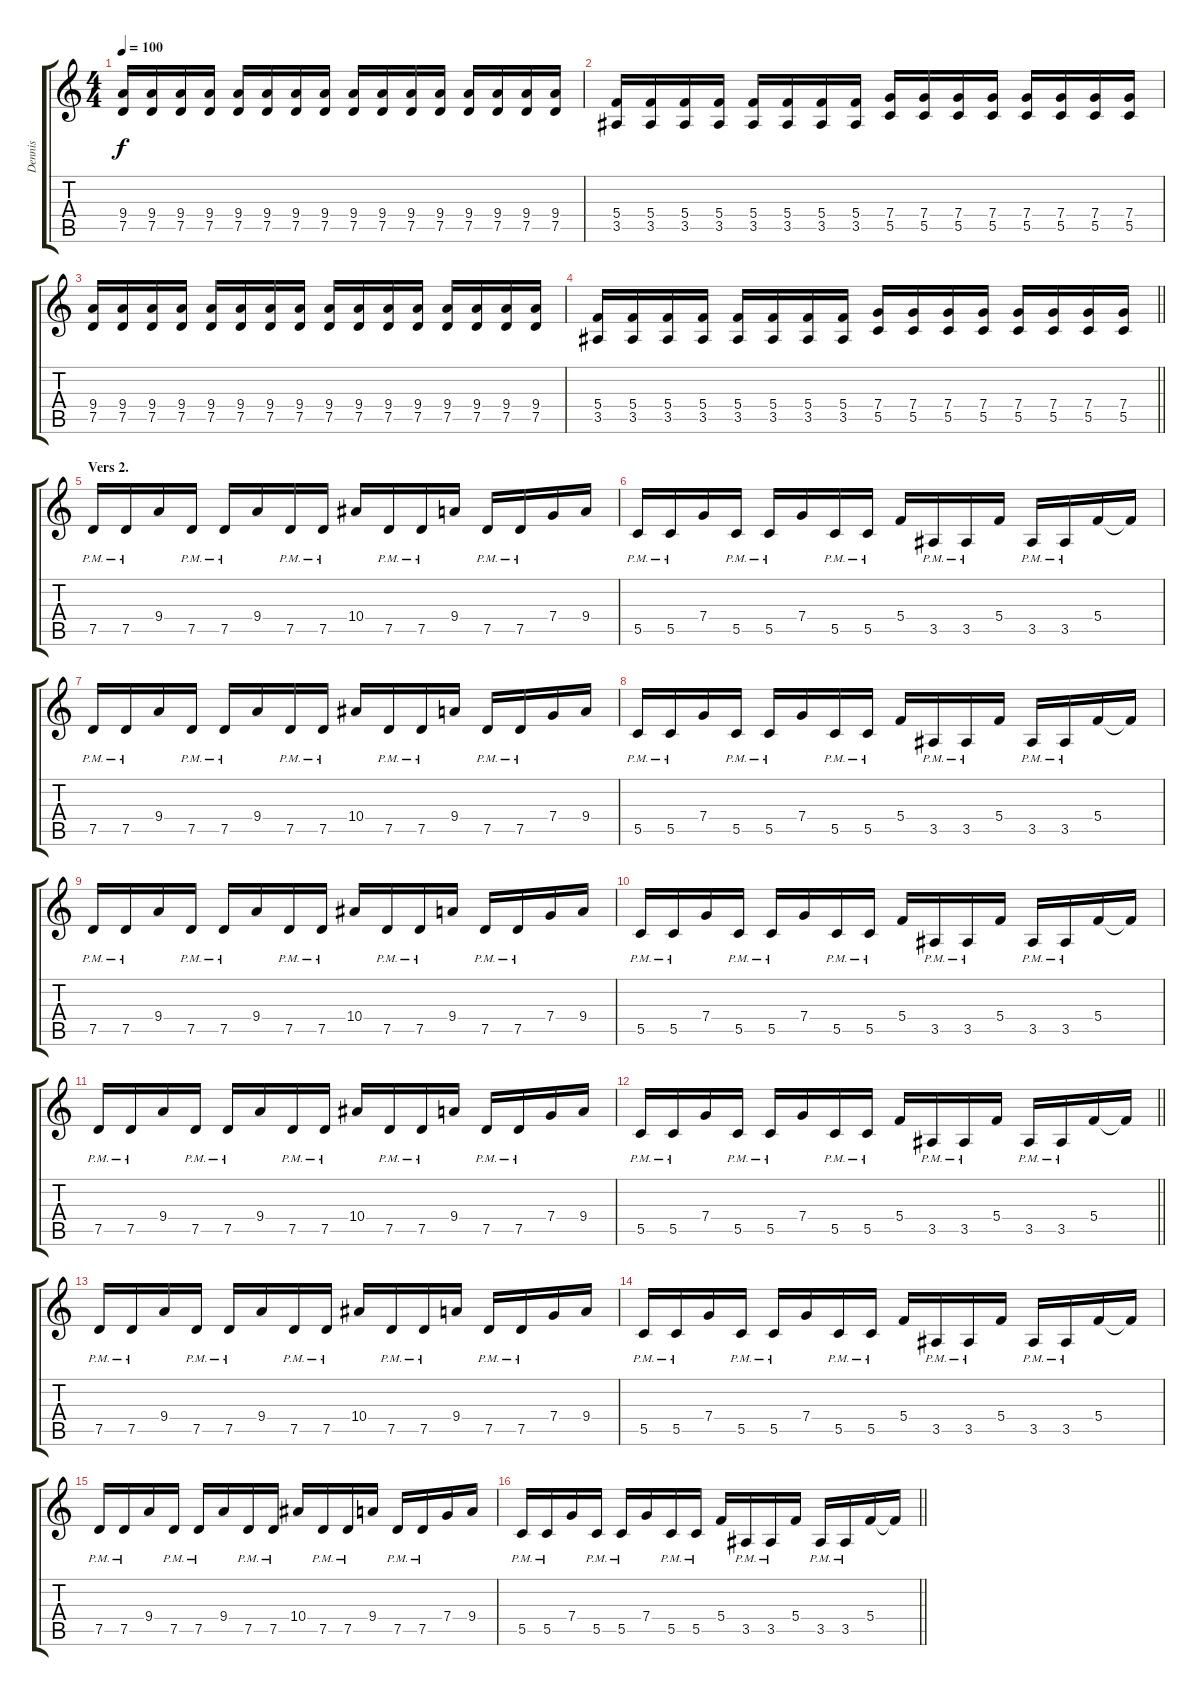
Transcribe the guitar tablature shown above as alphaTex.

\track ("Dennis" "Dennis") {instrument distortionguitar}
\staff {score tabs}
\tuning (D4 A3 F3 C3 G2 D2) {hide}
\ts (4 4)
\tempo 100
\clef g2
\ks c
(9.4 7.5).16{dy f} (9.4 7.5).16 (9.4 7.5).16 (9.4 7.5).16 (9.4 7.5).16 (9.4 7.5).16 (9.4 7.5).16 (9.4 7.5).16 (9.4 7.5).16 (9.4 7.5).16 (9.4 7.5).16 (9.4 7.5).16 (9.4 7.5).16 (9.4 7.5).16 (9.4 7.5).16 (9.4 7.5).16 |
(5.4 3.5).16 (5.4 3.5).16 (5.4 3.5).16 (5.4 3.5).16 (5.4 3.5).16 (5.4 3.5).16 (5.4 3.5).16 (5.4 3.5).16 (7.4 5.5).16 (7.4 5.5).16 (7.4 5.5).16 (7.4 5.5).16 (7.4 5.5).16 (7.4 5.5).16 (7.4 5.5).16 (7.4 5.5).16 |
(9.4 7.5).16 (9.4 7.5).16 (9.4 7.5).16 (9.4 7.5).16 (9.4 7.5).16 (9.4 7.5).16 (9.4 7.5).16 (9.4 7.5).16 (9.4 7.5).16 (9.4 7.5).16 (9.4 7.5).16 (9.4 7.5).16 (9.4 7.5).16 (9.4 7.5).16 (9.4 7.5).16 (9.4 7.5).16 |
\barLineRight lightlight
(5.4 3.5).16 (5.4 3.5).16 (5.4 3.5).16 (5.4 3.5).16 (5.4 3.5).16 (5.4 3.5).16 (5.4 3.5).16 (5.4 3.5).16 (7.4 5.5).16 (7.4 5.5).16 (7.4 5.5).16 (7.4 5.5).16 (7.4 5.5).16 (7.4 5.5).16 (7.4 5.5).16 (7.4 5.5).16 |
\section ("" "Vers 2.")
7.5{pm}.16 7.5{pm}.16 9.4.16 7.5{pm}.16 7.5{pm}.16 9.4.16 7.5{pm}.16 7.5{pm}.16 10.4.16 7.5{pm}.16 7.5{pm}.16 9.4.16 7.5{pm}.16 7.5{pm}.16 7.4.16 9.4.16 |
5.5{pm}.16 5.5{pm}.16 7.4.16 5.5{pm}.16 5.5{pm}.16 7.4.16 5.5{pm}.16 5.5{pm}.16 5.4.16 3.5{pm}.16 3.5{pm}.16 5.4.16 3.5{pm}.16 3.5{pm}.16 5.4.16 5.4{t}.16 |
7.5{pm}.16 7.5{pm}.16 9.4.16 7.5{pm}.16 7.5{pm}.16 9.4.16 7.5{pm}.16 7.5{pm}.16 10.4.16 7.5{pm}.16 7.5{pm}.16 9.4.16 7.5{pm}.16 7.5{pm}.16 7.4.16 9.4.16 |
5.5{pm}.16 5.5{pm}.16 7.4.16 5.5{pm}.16 5.5{pm}.16 7.4.16 5.5{pm}.16 5.5{pm}.16 5.4.16 3.5{pm}.16 3.5{pm}.16 5.4.16 3.5{pm}.16 3.5{pm}.16 5.4.16 5.4{t}.16 |
7.5{pm}.16 7.5{pm}.16 9.4.16 7.5{pm}.16 7.5{pm}.16 9.4.16 7.5{pm}.16 7.5{pm}.16 10.4.16 7.5{pm}.16 7.5{pm}.16 9.4.16 7.5{pm}.16 7.5{pm}.16 7.4.16 9.4.16 |
5.5{pm}.16 5.5{pm}.16 7.4.16 5.5{pm}.16 5.5{pm}.16 7.4.16 5.5{pm}.16 5.5{pm}.16 5.4.16 3.5{pm}.16 3.5{pm}.16 5.4.16 3.5{pm}.16 3.5{pm}.16 5.4.16 5.4{t}.16 |
7.5{pm}.16 7.5{pm}.16 9.4.16 7.5{pm}.16 7.5{pm}.16 9.4.16 7.5{pm}.16 7.5{pm}.16 10.4.16 7.5{pm}.16 7.5{pm}.16 9.4.16 7.5{pm}.16 7.5{pm}.16 7.4.16 9.4.16 |
\barLineRight lightlight
5.5{pm}.16 5.5{pm}.16 7.4.16 5.5{pm}.16 5.5{pm}.16 7.4.16 5.5{pm}.16 5.5{pm}.16 5.4.16 3.5{pm}.16 3.5{pm}.16 5.4.16 3.5{pm}.16 3.5{pm}.16 5.4.16 5.4{t}.16 |
7.5{pm}.16 7.5{pm}.16 9.4.16 7.5{pm}.16 7.5{pm}.16 9.4.16 7.5{pm}.16 7.5{pm}.16 10.4.16 7.5{pm}.16 7.5{pm}.16 9.4.16 7.5{pm}.16 7.5{pm}.16 7.4.16 9.4.16 |
5.5{pm}.16 5.5{pm}.16 7.4.16 5.5{pm}.16 5.5{pm}.16 7.4.16 5.5{pm}.16 5.5{pm}.16 5.4.16 3.5{pm}.16 3.5{pm}.16 5.4.16 3.5{pm}.16 3.5{pm}.16 5.4.16 5.4{t}.16 |
7.5{pm}.16 7.5{pm}.16 9.4.16 7.5{pm}.16 7.5{pm}.16 9.4.16 7.5{pm}.16 7.5{pm}.16 10.4.16 7.5{pm}.16 7.5{pm}.16 9.4.16 7.5{pm}.16 7.5{pm}.16 7.4.16 9.4.16 |
\barLineRight lightlight
5.5{pm}.16 5.5{pm}.16 7.4.16 5.5{pm}.16 5.5{pm}.16 7.4.16 5.5{pm}.16 5.5{pm}.16 5.4.16 3.5{pm}.16 3.5{pm}.16 5.4.16 3.5{pm}.16 3.5{pm}.16 5.4.16 5.4{t}.16
